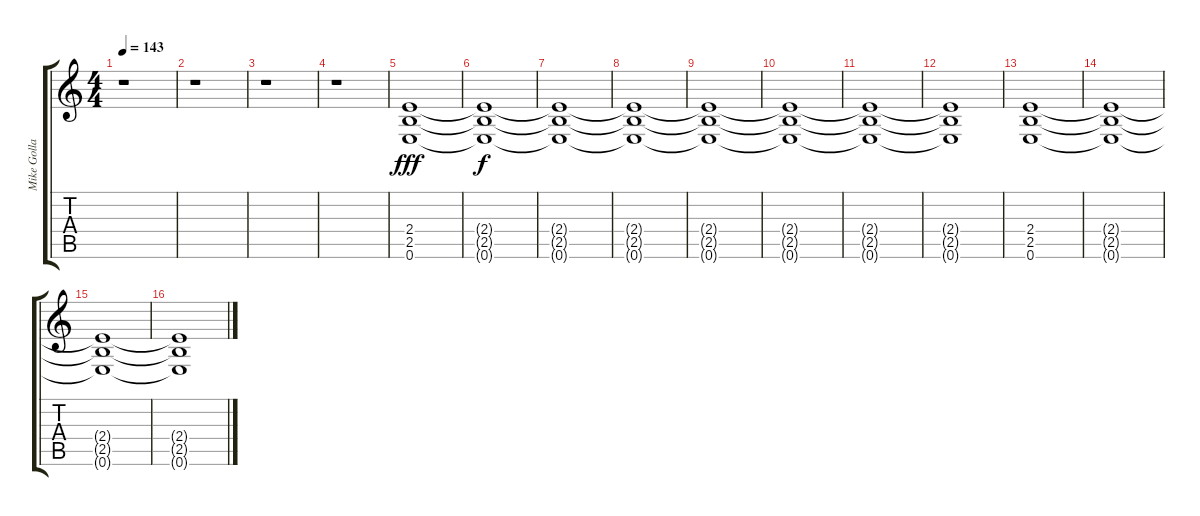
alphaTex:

\track ("Mike Golla - Guitar" "Mike Golla") {instrument distortionguitar}
\staff {score tabs}
\tuning (E4 B3 G3 D3 A2 E2) {hide}
\ts (4 4)
\tempo 143
\clef g2
\ks c
r.1{dy f} |
r.1 |
r.1 |
r.1 |
(2.4 2.5 0.6).1{dy fff} |
(2.4{t} 2.5{t} 0.6{t}).1{dy f} |
(2.4{t} 2.5{t} 0.6{t}).1{volume 9} |
(2.4{t} 2.5{t} 0.6{t}).1 |
(2.4{t} 2.5{t} 0.6{t}).1{volume 6} |
(2.4{t} 2.5{t} 0.6{t}).1 |
(2.4{t} 2.5{t} 0.6{t}).1{volume 0} |
(2.4{t} 2.5{t} 0.6{t}).1 |
(2.4 2.5 0.6).1{volume 16} |
(2.4{t} 2.5{t} 0.6{t}).1 |
(2.4{t} 2.5{t} 0.6{t}).1{volume 9} |
(2.4{t} 2.5{t} 0.6{t}).1
